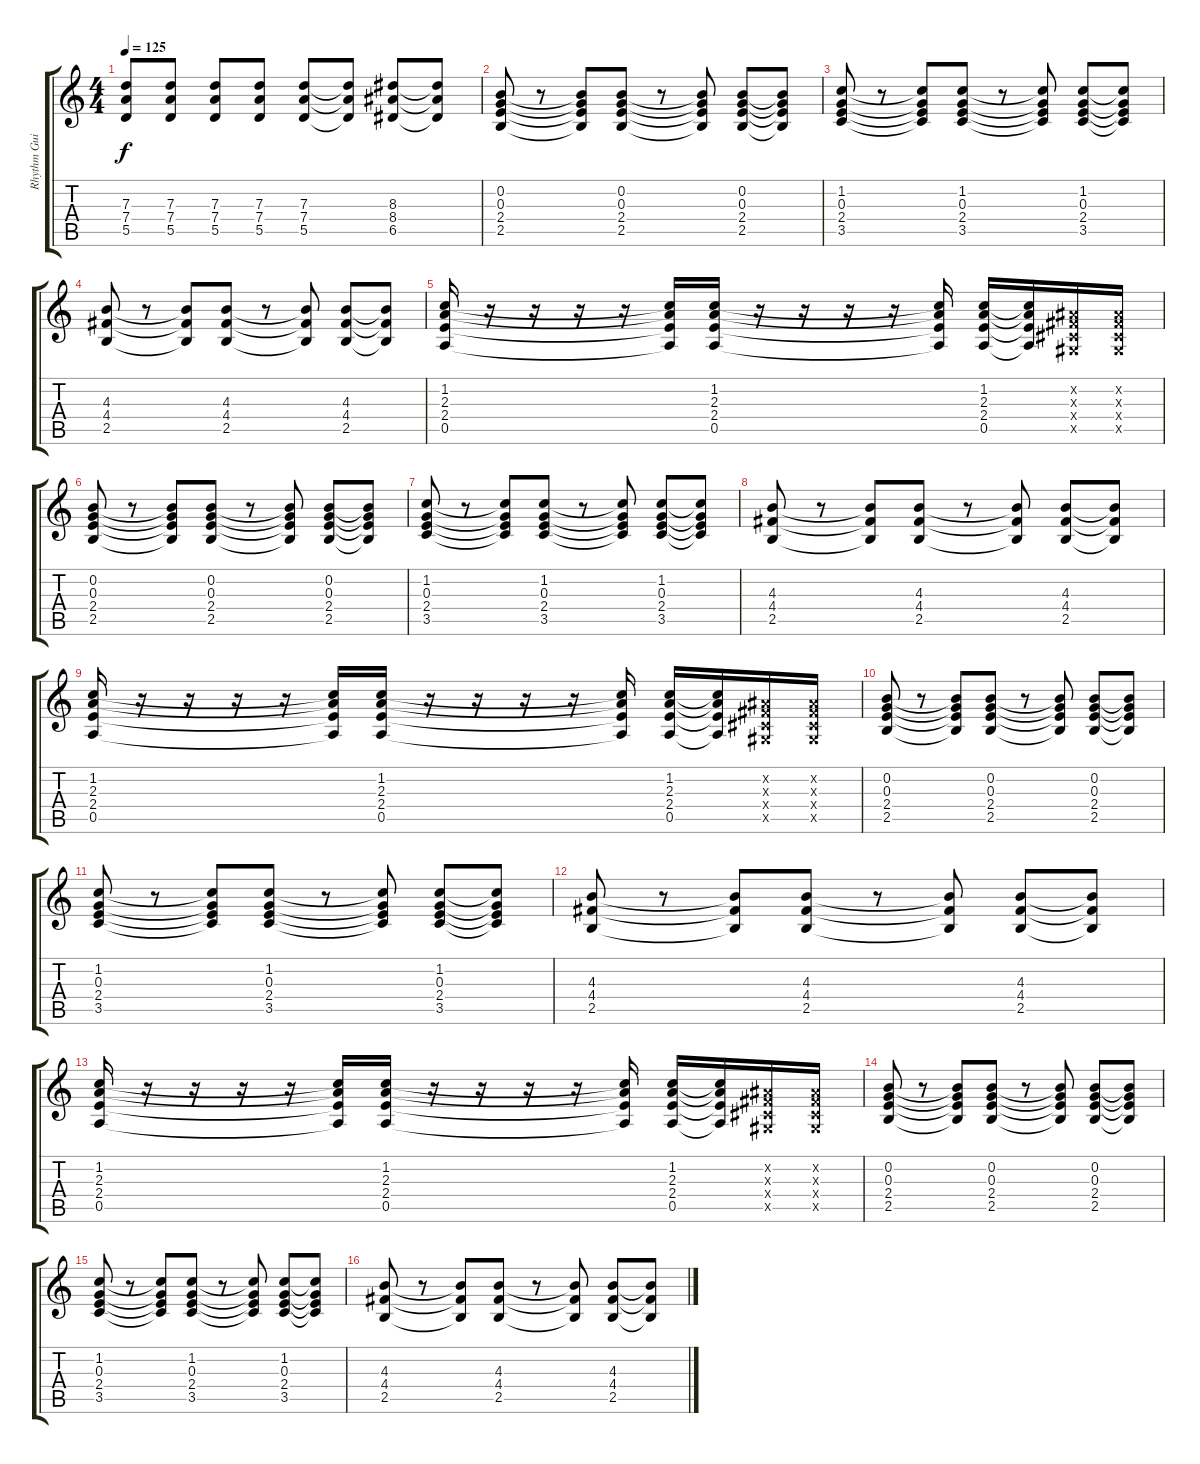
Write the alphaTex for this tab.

\track ("Rhythm Guitar" "Rhythm Gui") {instrument overdrivenguitar}
\staff {score tabs}
\tuning (E4 B3 G3 D3 A2 E2) {hide}
\ts (4 4)
\tempo 125
\clef g2
\ks c
(7.3 7.4 5.5).8{dy f} (7.3 7.4 5.5).8 (7.3 7.4 5.5).8 (7.3 7.4 5.5).8 (7.3 7.4 5.5).8 (7.3{t} 7.4{t} 5.5{t}).8 (8.3 8.4 6.5).8 (8.3{t} 8.4{t} 6.5{t}).8 |
(0.2 0.3 2.4 2.5).8 r.8 (0.2{t} 0.3{t} 2.4{t} 2.5{t}).8 (0.2 0.3 2.4 2.5).8 r.8 (0.2{t} 0.3{t} 2.4{t} 2.5{t}).8 (0.2 0.3 2.4 2.5).8 (0.2{t} 0.3{t} 2.4{t} 2.5{t}).8 |
(1.2 0.3 2.4 3.5).8 r.8 (1.2{t} 0.3{t} 2.4{t} 3.5{t}).8 (1.2 0.3 2.4 3.5).8 r.8 (1.2{t} 0.3{t} 2.4{t} 3.5{t}).8 (1.2 0.3 2.4 3.5).8 (1.2{t} 0.3{t} 2.4{t} 3.5{t}).8 |
(4.3 4.4 2.5).8 r.8 (4.3{t} 4.4{t} 2.5{t}).8 (4.3 4.4 2.5).8 r.8 (4.3{t} 4.4{t} 2.5{t}).8 (4.3 4.4 2.5).8 (4.3{t} 4.4{t} 2.5{t}).8 |
(1.2 2.3 2.4 0.5).16 r.16 r.16 r.16 r.16 (1.2{t} 2.3{t} 2.4{t} 0.5{t}).16 (1.2 2.3 2.4 0.5).16 r.16 r.16 r.16 r.16 (1.2{t} 2.3{t} 2.4{t} 0.5{t}).16 (1.2 2.3 2.4 0.5).16 (1.2{t} 2.3{t} 2.4{t} 0.5{t}).16 (-1.2{x} -1.3{x} -1.4{x} -1.5{x}).16 (-1.2{x} -1.3{x} -1.4{x} -1.5{x}).16 |
(0.2 0.3 2.4 2.5).8 r.8 (0.2{t} 0.3{t} 2.4{t} 2.5{t}).8 (0.2 0.3 2.4 2.5).8 r.8 (0.2{t} 0.3{t} 2.4{t} 2.5{t}).8 (0.2 0.3 2.4 2.5).8 (0.2{t} 0.3{t} 2.4{t} 2.5{t}).8 |
(1.2 0.3 2.4 3.5).8 r.8 (1.2{t} 0.3{t} 2.4{t} 3.5{t}).8 (1.2 0.3 2.4 3.5).8 r.8 (1.2{t} 0.3{t} 2.4{t} 3.5{t}).8 (1.2 0.3 2.4 3.5).8 (1.2{t} 0.3{t} 2.4{t} 3.5{t}).8 |
(4.3 4.4 2.5).8 r.8 (4.3{t} 4.4{t} 2.5{t}).8 (4.3 4.4 2.5).8 r.8 (4.3{t} 4.4{t} 2.5{t}).8 (4.3 4.4 2.5).8 (4.3{t} 4.4{t} 2.5{t}).8 |
(1.2 2.3 2.4 0.5).16 r.16 r.16 r.16 r.16 (1.2{t} 2.3{t} 2.4{t} 0.5{t}).16 (1.2 2.3 2.4 0.5).16 r.16 r.16 r.16 r.16 (1.2{t} 2.3{t} 2.4{t} 0.5{t}).16 (1.2 2.3 2.4 0.5).16 (1.2{t} 2.3{t} 2.4{t} 0.5{t}).16 (-1.2{x} -1.3{x} -1.4{x} -1.5{x}).16 (-1.2{x} -1.3{x} -1.4{x} -1.5{x}).16 |
(0.2 0.3 2.4 2.5).8 r.8 (0.2{t} 0.3{t} 2.4{t} 2.5{t}).8 (0.2 0.3 2.4 2.5).8 r.8 (0.2{t} 0.3{t} 2.4{t} 2.5{t}).8 (0.2 0.3 2.4 2.5).8 (0.2{t} 0.3{t} 2.4{t} 2.5{t}).8 |
(1.2 0.3 2.4 3.5).8 r.8 (1.2{t} 0.3{t} 2.4{t} 3.5{t}).8 (1.2 0.3 2.4 3.5).8 r.8 (1.2{t} 0.3{t} 2.4{t} 3.5{t}).8 (1.2 0.3 2.4 3.5).8 (1.2{t} 0.3{t} 2.4{t} 3.5{t}).8 |
(4.3 4.4 2.5).8 r.8 (4.3{t} 4.4{t} 2.5{t}).8 (4.3 4.4 2.5).8 r.8 (4.3{t} 4.4{t} 2.5{t}).8 (4.3 4.4 2.5).8 (4.3{t} 4.4{t} 2.5{t}).8 |
(1.2 2.3 2.4 0.5).16 r.16 r.16 r.16 r.16 (1.2{t} 2.3{t} 2.4{t} 0.5{t}).16 (1.2 2.3 2.4 0.5).16 r.16 r.16 r.16 r.16 (1.2{t} 2.3{t} 2.4{t} 0.5{t}).16 (1.2 2.3 2.4 0.5).16 (1.2{t} 2.3{t} 2.4{t} 0.5{t}).16 (-1.2{x} -1.3{x} -1.4{x} -1.5{x}).16 (-1.2{x} -1.3{x} -1.4{x} -1.5{x}).16 |
(0.2 0.3 2.4 2.5).8 r.8 (0.2{t} 0.3{t} 2.4{t} 2.5{t}).8 (0.2 0.3 2.4 2.5).8 r.8 (0.2{t} 0.3{t} 2.4{t} 2.5{t}).8 (0.2 0.3 2.4 2.5).8 (0.2{t} 0.3{t} 2.4{t} 2.5{t}).8 |
(1.2 0.3 2.4 3.5).8 r.8 (1.2{t} 0.3{t} 2.4{t} 3.5{t}).8 (1.2 0.3 2.4 3.5).8 r.8 (1.2{t} 0.3{t} 2.4{t} 3.5{t}).8 (1.2 0.3 2.4 3.5).8 (1.2{t} 0.3{t} 2.4{t} 3.5{t}).8 |
(4.3 4.4 2.5).8 r.8 (4.3{t} 4.4{t} 2.5{t}).8 (4.3 4.4 2.5).8 r.8 (4.3{t} 4.4{t} 2.5{t}).8 (4.3 4.4 2.5).8 (4.3{t} 4.4{t} 2.5{t}).8
